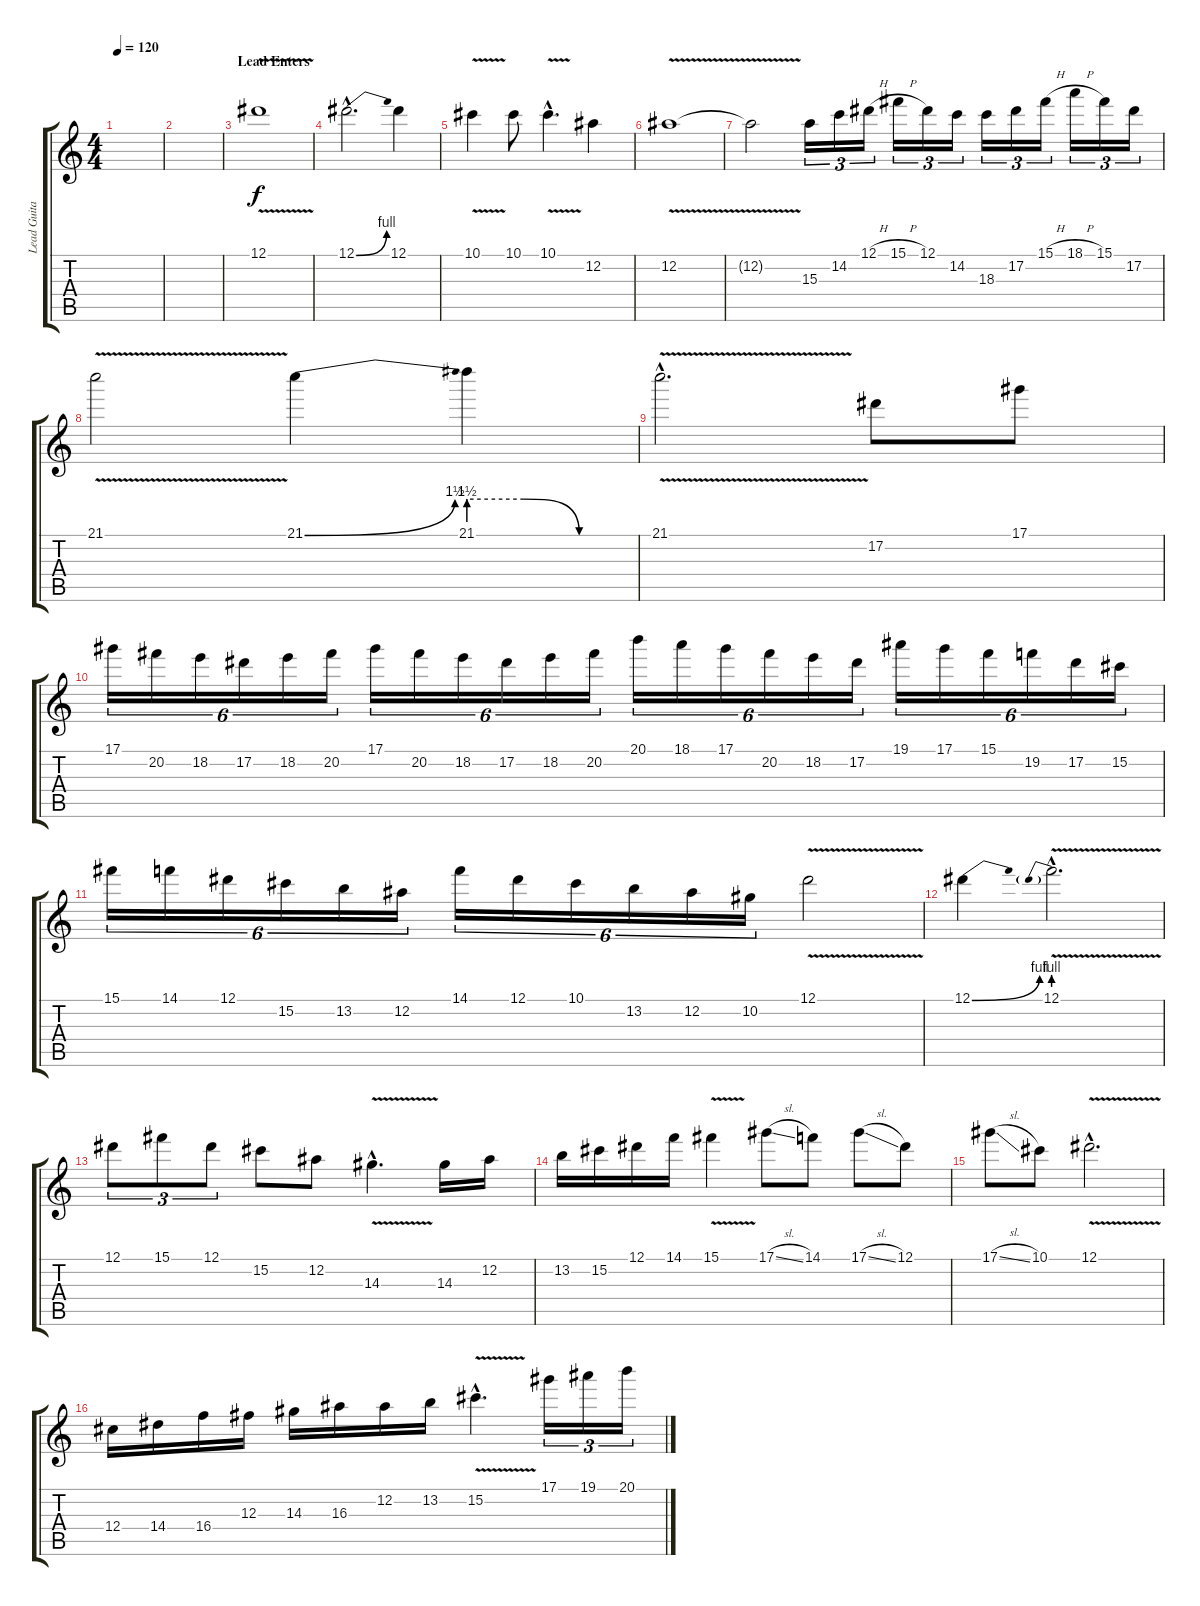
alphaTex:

\track ("Lead Guitar" "Lead Guita") {instrument distortionguitar}
\staff {score tabs}
\tuning (Eb4 Bb3 Gb3 Db3 Ab2 Eb2) {hide}
\ts (4 4)
\tempo 120
\clef g2
\ks c
|
|
\section ("" "Lead Enters")
12.1{v}.1 |
12.1{be (bend 0 0 60 4) hac}.2{d} 12.1.4 |
10.1{v}.4 10.1.8 10.1{v hac}.4{d} 12.2.4 |
12.2{v}.1 |
12.2{t}.2 15.3.16{tu (3 2)} 14.2.16{tu (3 2)} 12.1{h}.16{tu (3 2)} 15.1{h}.16{tu (3 2)} 12.1.16{tu (3 2)} 14.2.16{tu (3 2)} 18.3.16{tu (3 2)} 17.2.16{tu (3 2)} 15.1{h}.16{tu (3 2)} 18.1{h}.16{tu (3 2)} 15.1.16{tu (3 2)} 17.2.16{tu (3 2)} |
21.1{v}.2 21.1{be (bend 0 0 60 6)}.4 21.1{be (custom 0 6 20 6 40 0 60 0)}.4 |
21.1{v hac}.2{d} 17.2.8 17.1.8 |
17.1.16{tu (6 4)} 20.2.16{tu (6 4)} 18.2.16{tu (6 4)} 17.2.16{tu (6 4)} 18.2.16{tu (6 4)} 20.2.16{tu (6 4)} 17.1.16{tu (6 4)} 20.2.16{tu (6 4)} 18.2.16{tu (6 4)} 17.2.16{tu (6 4)} 18.2.16{tu (6 4)} 20.2.16{tu (6 4)} 20.1.16{tu (6 4)} 18.1.16{tu (6 4)} 17.1.16{tu (6 4)} 20.2.16{tu (6 4)} 18.2.16{tu (6 4)} 17.2.16{tu (6 4)} 19.1.16{tu (6 4)} 17.1.16{tu (6 4)} 15.1.16{tu (6 4)} 19.2.16{tu (6 4)} 17.2.16{tu (6 4)} 15.2.16{tu (6 4)} |
15.1.16{tu (6 4)} 14.1.16{tu (6 4)} 12.1.16{tu (6 4)} 15.2.16{tu (6 4)} 13.2.16{tu (6 4)} 12.2.16{tu (6 4)} 14.1.16{tu (6 4)} 12.1.16{tu (6 4)} 10.1.16{tu (6 4)} 13.2.16{tu (6 4)} 12.2.16{tu (6 4)} 10.2.16{tu (6 4)} 12.1{v}.2 |
12.1{be (bend 0 0 60 4)}.4 12.1{be (prebend 0 4 60 4) v hac}.2{d} |
12.1.8{tu (3 2)} 15.1.8{tu (3 2)} 12.1.8{tu (3 2)} 15.2.8 12.2.8 14.3{v hac}.4{d} 14.3.16 12.2.16 |
13.2.16 15.2.16 12.1.16 14.1.16 15.1{v}.4 17.1{sl}.8 14.1.8 17.1{sl}.8 12.1.8 |
17.1{sl}.8 10.1.8 12.1{v hac}.2{d} |
12.4.16 14.4.16 16.4.16 12.3.16 14.3.16 16.3.16 12.2.16 13.2.16 15.2{v hac}.4{d} 17.1.16{tu (3 2)} 19.1.16{tu (3 2)} 20.1.16{tu (3 2)}
